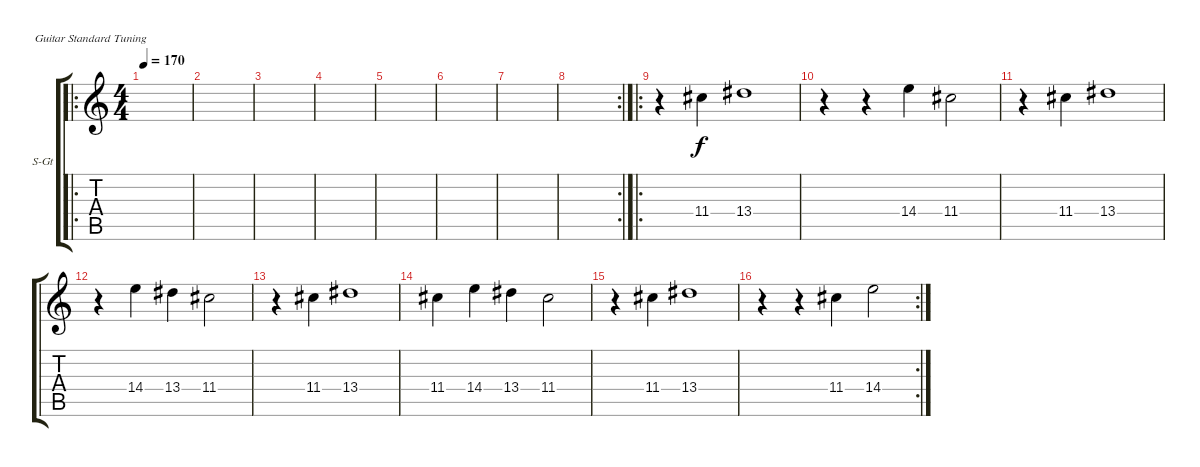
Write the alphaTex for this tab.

\defaultSystemsLayout 4
\bracketExtendMode groupsimilarinstruments
\firstSystemTrackNameOrientation horizontal
\otherSystemsTrackNameOrientation horizontal
\track ("Steel Guitar" "S-Gt") {instrument acousticguitarsteel}
\staff {score tabs}
\tuning (E4 B3 G3 D3 A2 E2)
\ro
\ts (4 4)
\tempo 170
\clef g2
\ks c
|
|
|
|
|
|
|
\rc 2
|
\ro
r.4 11.4.4 13.4.1 |
r.4 r.4 14.4.4 11.4.2 |
r.4 11.4.4 13.4.1 |
r.4 14.4.4 13.4.4 11.4.2 |
r.4 11.4.4 13.4.1 |
11.4.4 14.4.4 13.4.4 11.4.2 |
r.4 11.4.4 13.4.1 |
\rc 2
r.4 r.4 11.4.4 14.4.2
